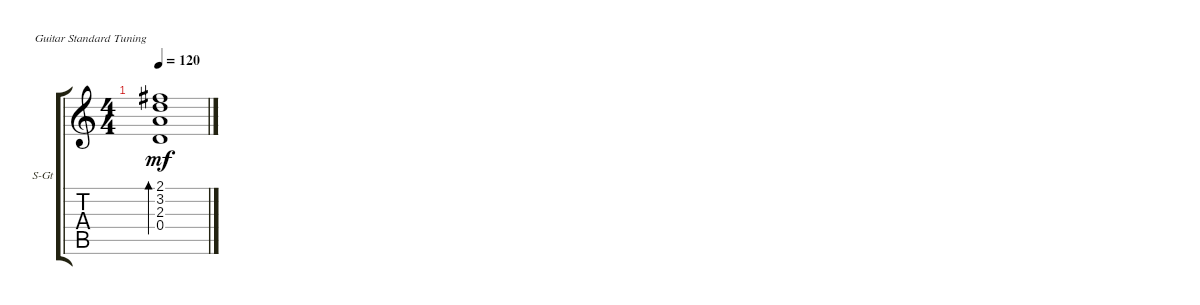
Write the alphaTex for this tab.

\defaultSystemsLayout 4
\bracketExtendMode groupsimilarinstruments
\firstSystemTrackNameOrientation horizontal
\otherSystemsTrackNameOrientation horizontal
\track ("Steel Guitar" "S-Gt") {instrument acousticguitarsteel}
\staff {score tabs}
\tuning (E4 B3 G3 D3 A2 E2)
\ts (4 4)
\tempo 120
\clef g2
\ks c
(0.4 2.3 3.2 2.1).1{bd 237 dy mf}
